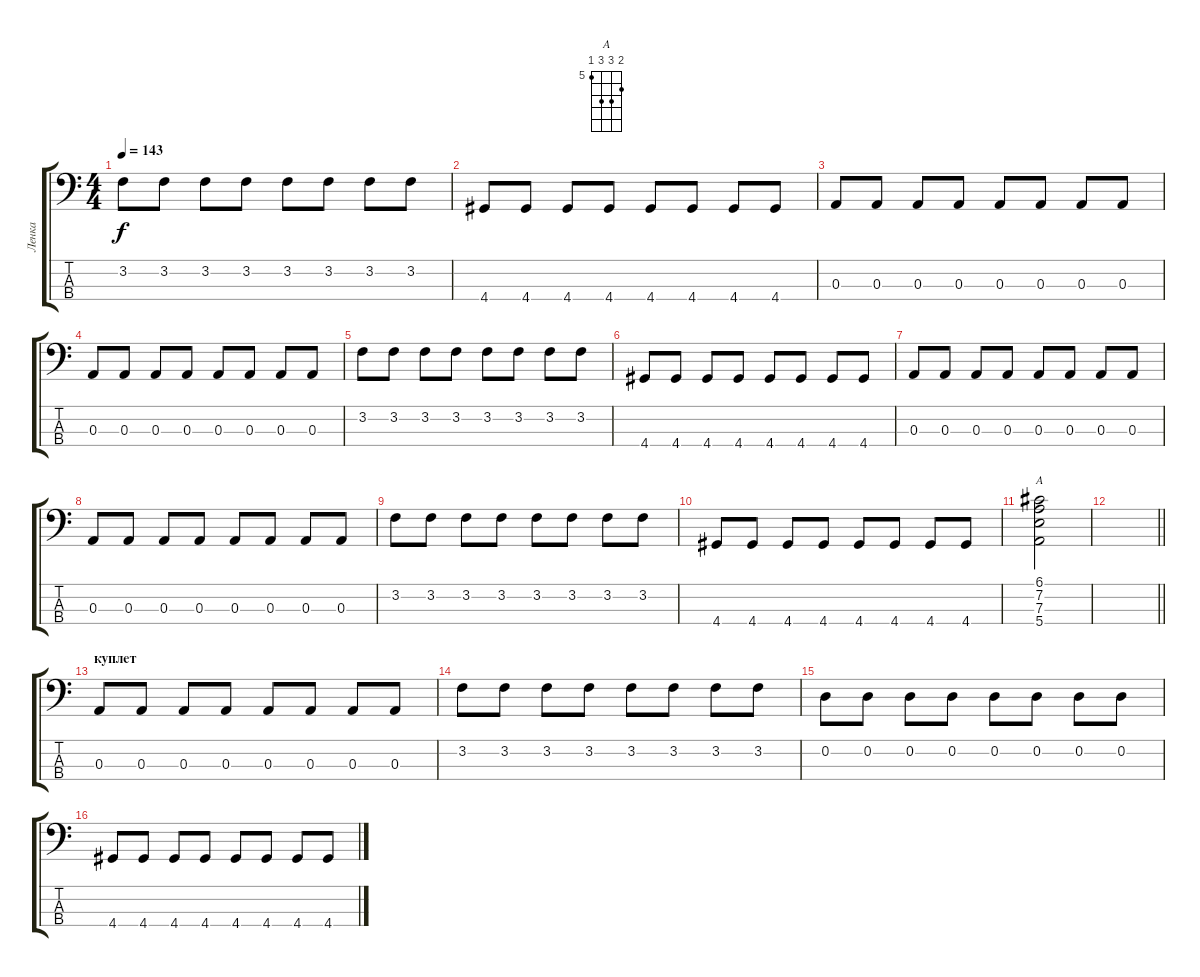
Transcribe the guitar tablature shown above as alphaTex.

\track ("Ленка" "Ленка") {instrument electricbassfinger}
\staff {score tabs}
\tuning (G2 D2 A1 E1) {hide}
\chord ("A" 6 7 7 5) {firstfret 5}
\ts (4 4)
\tempo 143
\clef f4
\ks c
3.2.8{dy f} 3.2.8 3.2.8 3.2.8 3.2.8 3.2.8 3.2.8 3.2.8 |
4.4.8 4.4.8 4.4.8 4.4.8 4.4.8 4.4.8 4.4.8 4.4.8 |
0.3.8 0.3.8 0.3.8 0.3.8 0.3.8 0.3.8 0.3.8 0.3.8 |
0.3.8 0.3.8 0.3.8 0.3.8 0.3.8 0.3.8 0.3.8 0.3.8 |
3.2.8 3.2.8 3.2.8 3.2.8 3.2.8 3.2.8 3.2.8 3.2.8 |
4.4.8 4.4.8 4.4.8 4.4.8 4.4.8 4.4.8 4.4.8 4.4.8 |
0.3.8 0.3.8 0.3.8 0.3.8 0.3.8 0.3.8 0.3.8 0.3.8 |
0.3.8 0.3.8 0.3.8 0.3.8 0.3.8 0.3.8 0.3.8 0.3.8 |
3.2.8 3.2.8 3.2.8 3.2.8 3.2.8 3.2.8 3.2.8 3.2.8 |
4.4.8 4.4.8 4.4.8 4.4.8 4.4.8 4.4.8 4.4.8 4.4.8 |
(6.1 7.2 7.3 5.4).2{ch "A"} |
\barLineRight lightlight
|
\section ("" "куплет")
0.3.8 0.3.8 0.3.8 0.3.8 0.3.8 0.3.8 0.3.8 0.3.8 |
3.2.8 3.2.8 3.2.8 3.2.8 3.2.8 3.2.8 3.2.8 3.2.8 |
0.2.8 0.2.8 0.2.8 0.2.8 0.2.8 0.2.8 0.2.8 0.2.8 |
4.4.8 4.4.8 4.4.8 4.4.8 4.4.8 4.4.8 4.4.8 4.4.8
